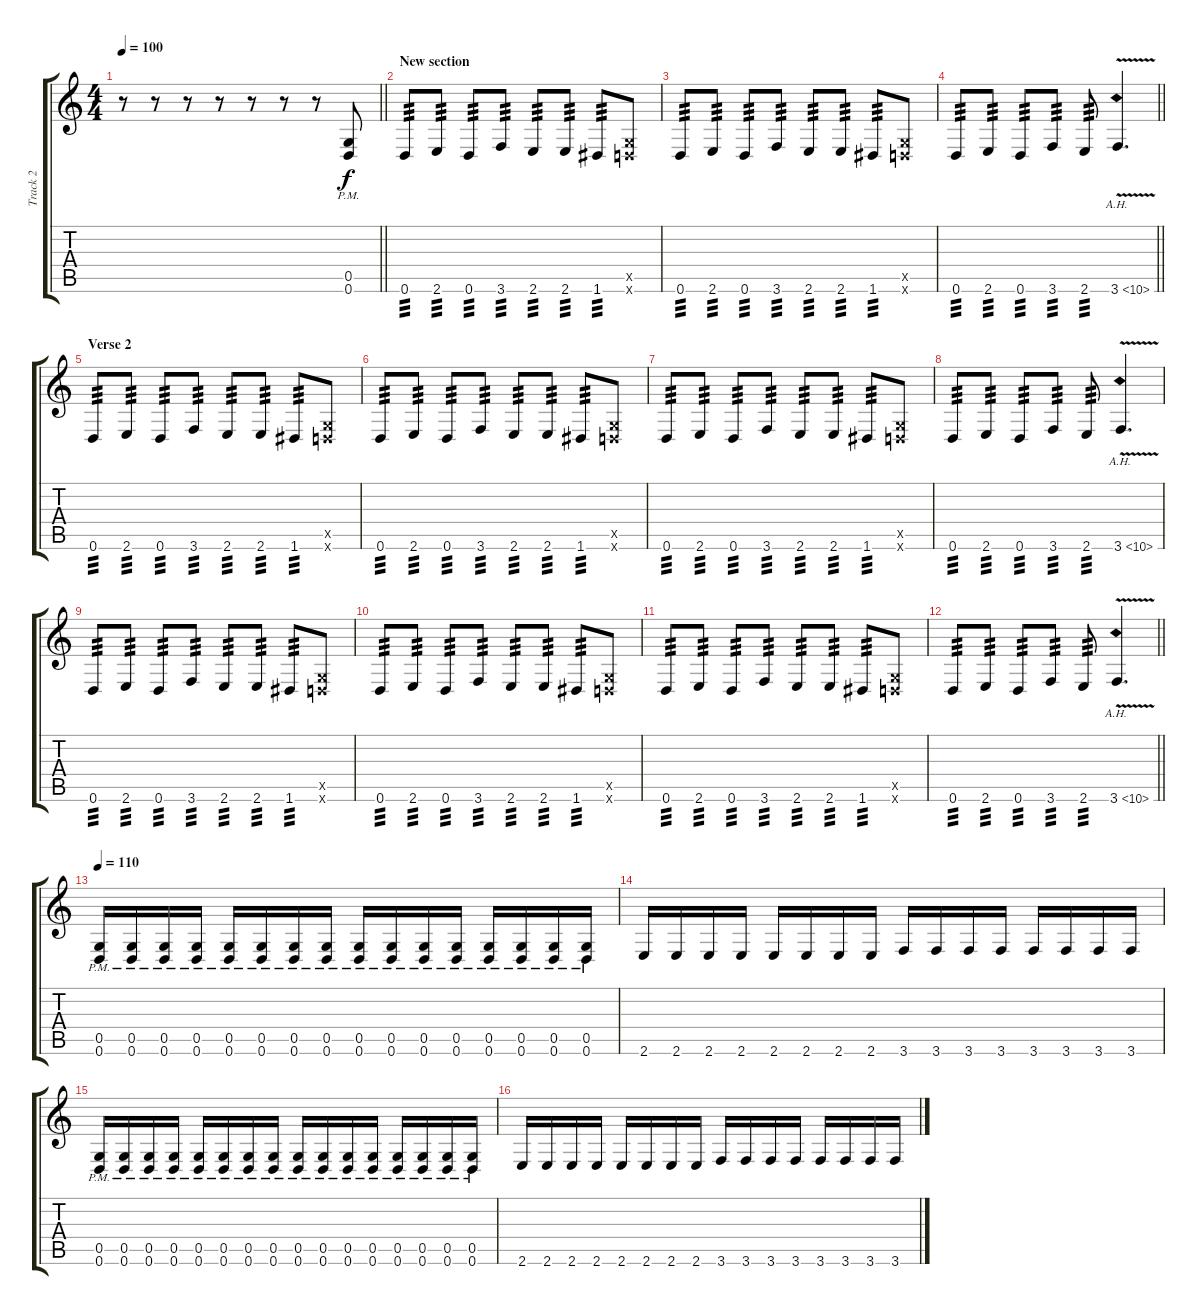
\track ("Track 2" "Track 2") {instrument distortionguitar}
\staff {score tabs}
\tuning (D4 A3 F3 C3 G2 D2) {hide}
\ts (4 4)
\section ("" "")
\tempo 100
\clef g2
\barLineRight lightlight
\ks c
r.8{dy f} r.8 r.8 r.8 r.8 r.8 r.8 (0.5{pm} 0.6{pm}).8 |
\section ("" "New section")
0.6.8{tp 3} 2.6.8{tp 3} 0.6.8{tp 3} 3.6.8{tp 3} 2.6.8{tp 3} 2.6.8{tp 3} 1.6.8{tp 3} (0.5{x} 0.6{x}).8 |
0.6.8{tp 3} 2.6.8{tp 3} 0.6.8{tp 3} 3.6.8{tp 3} 2.6.8{tp 3} 2.6.8{tp 3} 1.6.8{tp 3} (0.5{x} 0.6{x}).8 |
\barLineRight lightlight
0.6.8{tp 3} 2.6.8{tp 3} 0.6.8{tp 3} 3.6.8{tp 3} 2.6.8{tp 3} 3.6{ah 7 v}.4{d} |
\section ("" "Verse 2")
0.6.8{tp 3} 2.6.8{tp 3} 0.6.8{tp 3} 3.6.8{tp 3} 2.6.8{tp 3} 2.6.8{tp 3} 1.6.8{tp 3} (0.5{x} 0.6{x}).8 |
0.6.8{tp 3} 2.6.8{tp 3} 0.6.8{tp 3} 3.6.8{tp 3} 2.6.8{tp 3} 2.6.8{tp 3} 1.6.8{tp 3} (0.5{x} 0.6{x}).8 |
0.6.8{tp 3} 2.6.8{tp 3} 0.6.8{tp 3} 3.6.8{tp 3} 2.6.8{tp 3} 2.6.8{tp 3} 1.6.8{tp 3} (0.5{x} 0.6{x}).8 |
0.6.8{tp 3} 2.6.8{tp 3} 0.6.8{tp 3} 3.6.8{tp 3} 2.6.8{tp 3} 3.6{ah 7 v}.4{d} |
0.6.8{tp 3} 2.6.8{tp 3} 0.6.8{tp 3} 3.6.8{tp 3} 2.6.8{tp 3} 2.6.8{tp 3} 1.6.8{tp 3} (0.5{x} 0.6{x}).8 |
0.6.8{tp 3} 2.6.8{tp 3} 0.6.8{tp 3} 3.6.8{tp 3} 2.6.8{tp 3} 2.6.8{tp 3} 1.6.8{tp 3} (0.5{x} 0.6{x}).8 |
0.6.8{tp 3} 2.6.8{tp 3} 0.6.8{tp 3} 3.6.8{tp 3} 2.6.8{tp 3} 2.6.8{tp 3} 1.6.8{tp 3} (0.5{x} 0.6{x}).8 |
\barLineRight lightlight
0.6.8{tp 3} 2.6.8{tp 3} 0.6.8{tp 3} 3.6.8{tp 3} 2.6.8{tp 3} 3.6{ah 7 v}.4{d} |
\section ("" "")
\tempo 110
(0.5{pm} 0.6{pm}).16 (0.5{pm} 0.6{pm}).16 (0.5{pm} 0.6{pm}).16 (0.5{pm} 0.6{pm}).16 (0.5{pm} 0.6{pm}).16 (0.5{pm} 0.6{pm}).16 (0.5{pm} 0.6{pm}).16 (0.5{pm} 0.6{pm}).16 (0.5{pm} 0.6{pm}).16 (0.5{pm} 0.6{pm}).16 (0.5{pm} 0.6{pm}).16 (0.5{pm} 0.6{pm}).16 (0.5{pm} 0.6{pm}).16 (0.5{pm} 0.6{pm}).16 (0.5{pm} 0.6{pm}).16 (0.5{pm} 0.6{pm}).16 |
2.6.16 2.6.16 2.6.16 2.6.16 2.6.16 2.6.16 2.6.16 2.6.16 3.6.16 3.6.16 3.6.16 3.6.16 3.6.16 3.6.16 3.6.16 3.6.16 |
(0.5{pm} 0.6{pm}).16 (0.5{pm} 0.6{pm}).16 (0.5{pm} 0.6{pm}).16 (0.5{pm} 0.6{pm}).16 (0.5{pm} 0.6{pm}).16 (0.5{pm} 0.6{pm}).16 (0.5{pm} 0.6{pm}).16 (0.5{pm} 0.6{pm}).16 (0.5{pm} 0.6{pm}).16 (0.5{pm} 0.6{pm}).16 (0.5{pm} 0.6{pm}).16 (0.5{pm} 0.6{pm}).16 (0.5{pm} 0.6{pm}).16 (0.5{pm} 0.6{pm}).16 (0.5{pm} 0.6{pm}).16 (0.5{pm} 0.6{pm}).16 |
2.6.16 2.6.16 2.6.16 2.6.16 2.6.16 2.6.16 2.6.16 2.6.16 3.6.16 3.6.16 3.6.16 3.6.16 3.6.16 3.6.16 3.6.16 3.6.16
